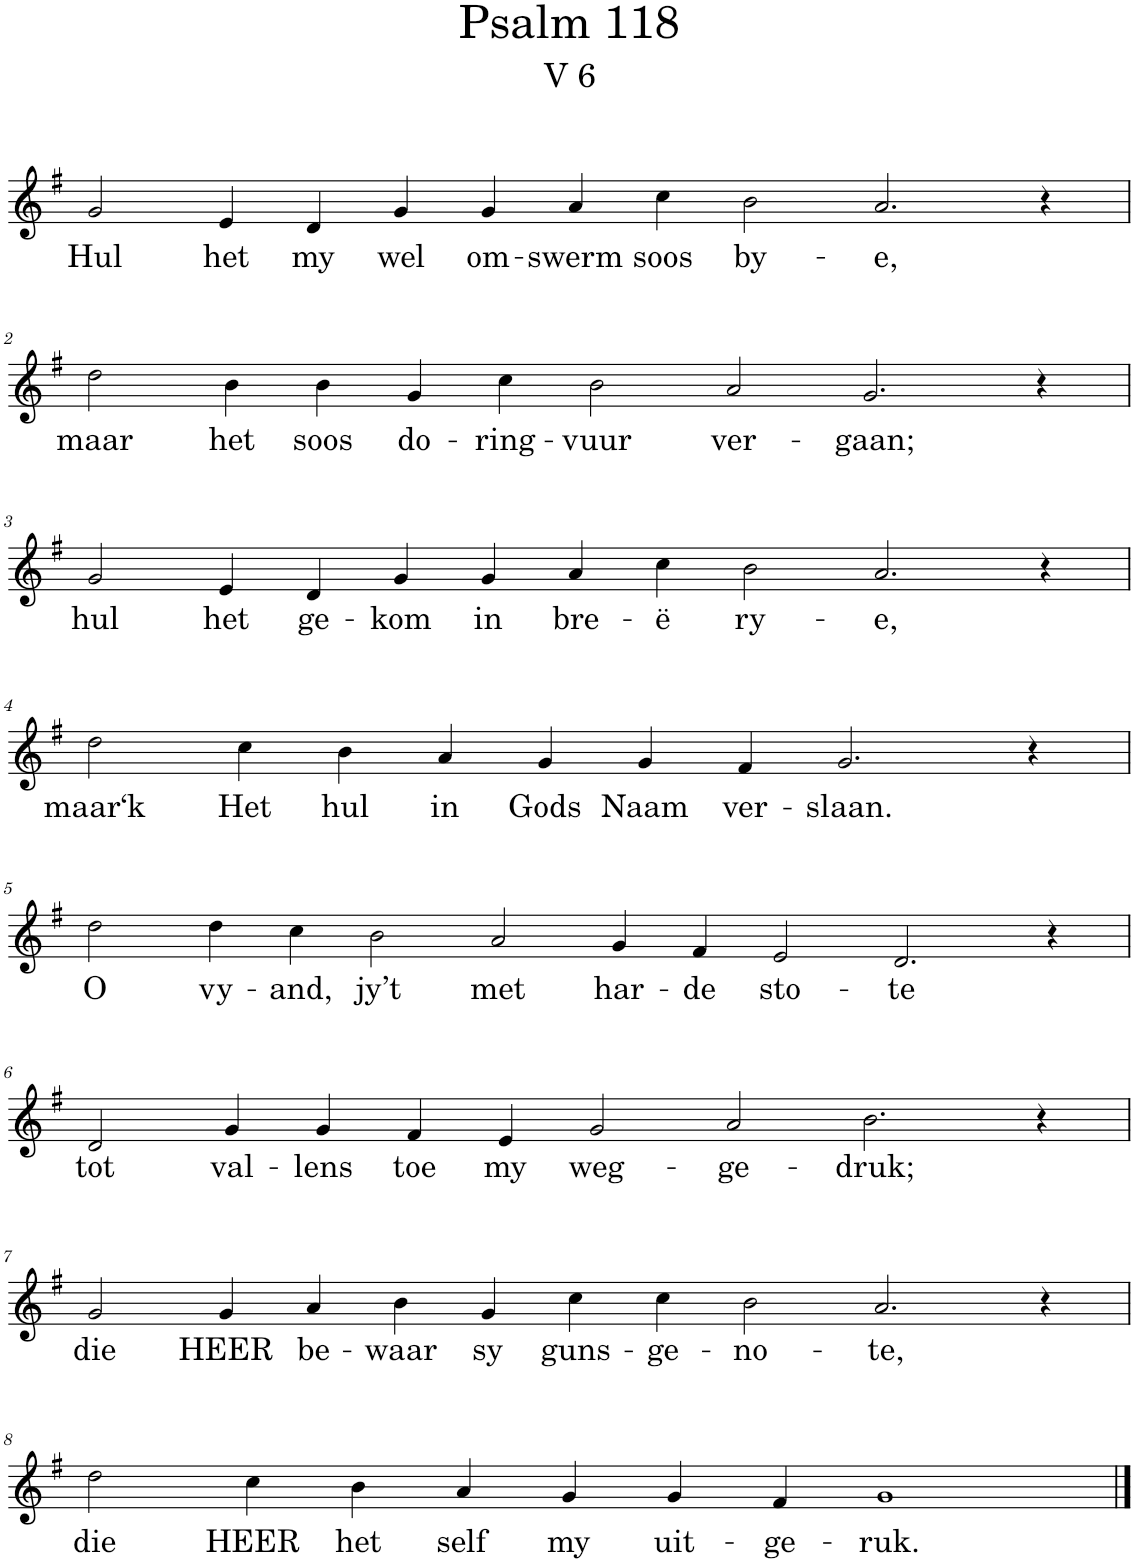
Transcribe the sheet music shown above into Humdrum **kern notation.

**kern	**text
*part1	*part1
*staff1	*staff1
*I"Pipe Organ	*
*I'Org.	*
*clefG2	*
*k[f#]	*
*M14/4	*
=1	=1
!	!LO:LY:b
2g/	Hul
!	!LO:LY:b
4e/	het
!	!LO:LY:b
4d/	my
!	!LO:LY:b
4g/	wel
!	!LO:LY:b
4g/	om-
!	!LO:LY:b
4a/	-swerm
!	!LO:LY:b
4cc\	soos
!	!LO:LY:b
2b\	by-
!	!LO:LY:b
2.a/	-e,
4r	.
!!LO:LB:g=z
=2	=2
!	!LO:LY:b
2dd\	maar
!	!LO:LY:b
4b\	het
!	!LO:LY:b
4b\	soos
!	!LO:LY:b
4g/	do-
!	!LO:LY:b
4cc\	-ring-
!	!LO:LY:b
2b\	-vuur
!	!LO:LY:b
2a/	ver-
!	!LO:LY:b
2.g/	-gaan;
4r	.
!!LO:LB:g=z
=3	=3
!	!LO:LY:b
2g/	hul
!	!LO:LY:b
4e/	het
!	!LO:LY:b
4d/	ge-
!	!LO:LY:b
4g/	-kom
!	!LO:LY:b
4g/	in
!	!LO:LY:b
4a/	bre-
!	!LO:LY:b
4cc\	-ë
!	!LO:LY:b
2b\	ry-
!	!LO:LY:b
2.a/	-e,
4r	.
!!LO:LB:g=z
=4	=4
*M12/4	*
!	!LO:LY:b
2dd\	maar‘k
!	!LO:LY:b
4cc\	Het
!	!LO:LY:b
4b\	hul
!	!LO:LY:b
4a/	in
!	!LO:LY:b
4g/	Gods
!	!LO:LY:b
4g/	Naam
!	!LO:LY:b
4f#/	ver-
!	!LO:LY:b
2.g/	-slaan.
4r	.
!!LO:LB:g=z
=5	=5
*M16/4	*
!	!LO:LY:b
2dd\	O
!	!LO:LY:b
4dd\	vy-
!	!LO:LY:b
4cc\	-and,
!	!LO:LY:b
2b\	jy’t
!	!LO:LY:b
2a/	met
!	!LO:LY:b
4g/	har-
!	!LO:LY:b
4f#/	-de
!	!LO:LY:b
2e/	sto-
!	!LO:LY:b
2.d/	-te
4r	.
!!LO:LB:g=z
=6	=6
*M14/4	*
!	!LO:LY:b
2d/	tot
!	!LO:LY:b
4g/	val-
!	!LO:LY:b
4g/	-lens
!	!LO:LY:b
4f#/	toe
!	!LO:LY:b
4e/	my
!	!LO:LY:b
2g/	weg-
!	!LO:LY:b
2a/	-ge-
!	!LO:LY:b
2.b\	-druk;
4r	.
!!LO:LB:g=z
=7	=7
!	!LO:LY:b
2g/	die
!	!LO:LY:b
4g/	HEER
!	!LO:LY:b
4a/	be-
!	!LO:LY:b
4b\	-waar
!	!LO:LY:b
4g/	sy
!	!LO:LY:b
4cc\	guns-
!	!LO:LY:b
4cc\	-ge-
!	!LO:LY:b
2b\	-no-
!	!LO:LY:b
2.a/	-te,
4r	.
!!LO:LB:g=z
=8	=8
*M12/4	*
!	!LO:LY:b
2dd\	die
!	!LO:LY:b
4cc\	HEER
!	!LO:LY:b
4b\	het
!	!LO:LY:b
4a/	self
!	!LO:LY:b
4g/	my
!	!LO:LY:b
4g/	uit-
!	!LO:LY:b
4f#/	-ge-
!	!LO:LY:b
1g	-ruk.
==	==
*-	*-
